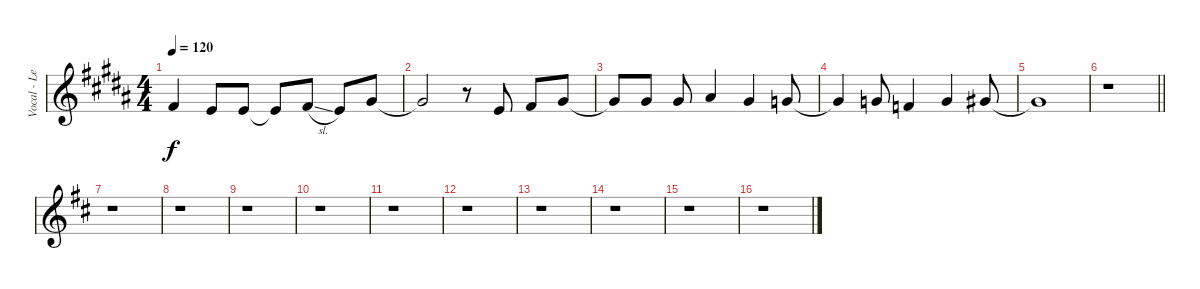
\track ("Vocal - Lee Hong Gi" "Vocal - Le") {instrument sopranosax}
\staff {score}
\tuning (E4 B3 G3 D3 A2 E2) {hide}
\ts (4 4)
\tempo 120
\clef g2
\ks g#minor
2.1.4{dy f} 0.1.8 0.1.8 0.1{t}.8 2.1{sl}.8 0.1.8 4.1.8 |
4.1{t}.2 r.8 0.1.8 2.1.8 4.1.8 |
4.1{t}.8 4.1.8 4.1.8 6.1.4 4.1.4 3.1.8 |
3.1{t}.4 3.1.8 1.1.4 3.1.4 4.1.8 |
4.1{t}.1 |
\barLineRight lightlight
r.1 |
\ks bminor
r.1 |
r.1 |
r.1 |
r.1 |
r.1 |
r.1 |
r.1 |
r.1 |
r.1 |
r.1
